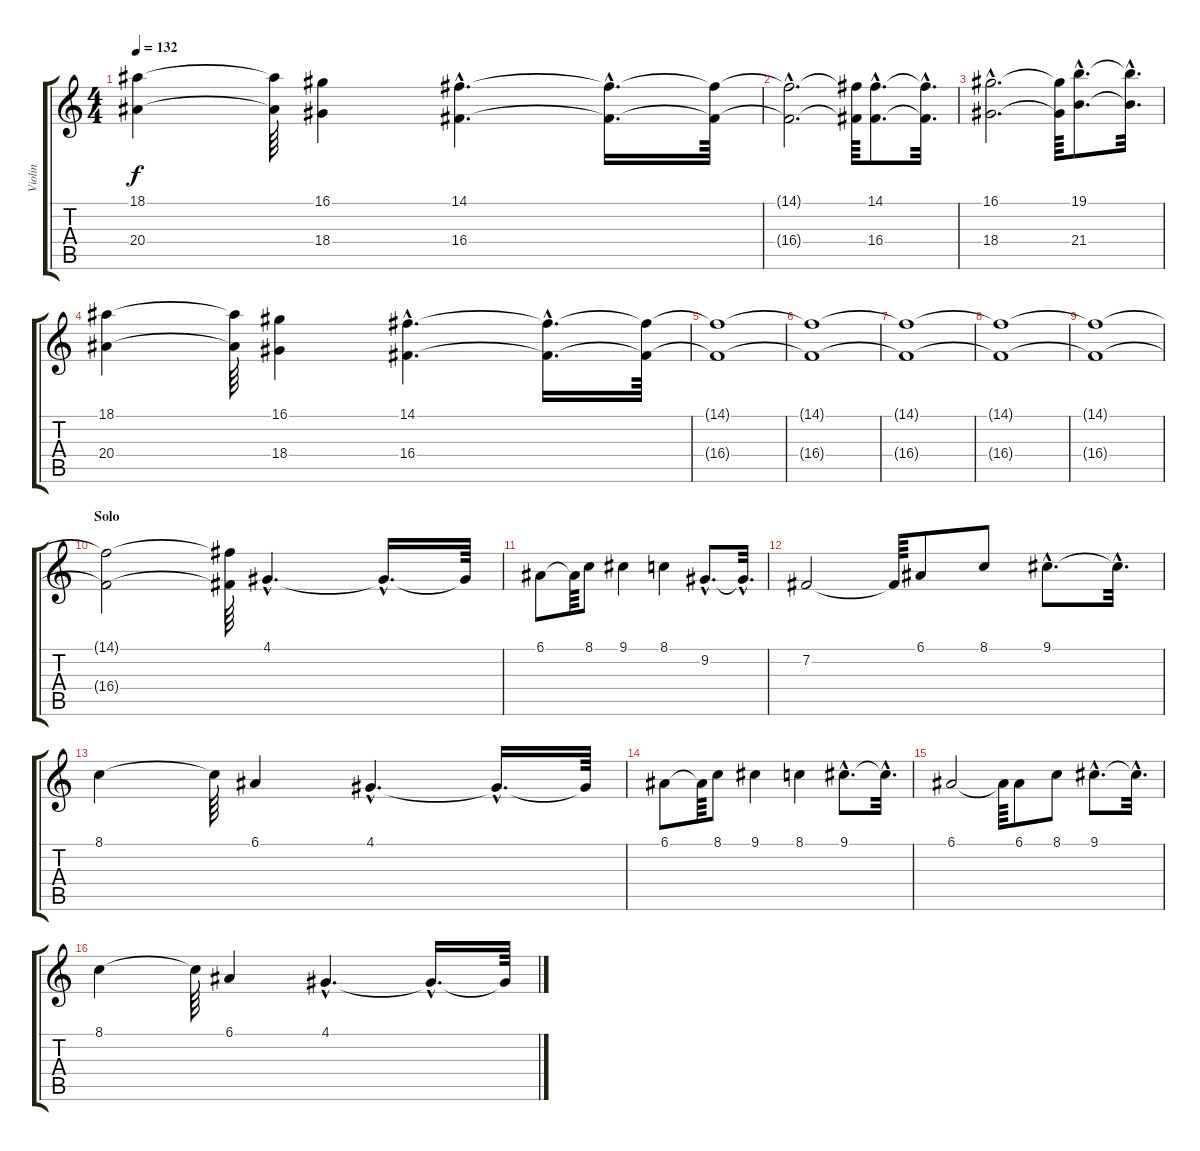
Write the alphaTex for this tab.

\track ("Violin" "Violin") {instrument violin}
\staff {score tabs}
\tuning (E4 B3 G3 D3 A2 E2) {hide}
\ts (4 4)
\tempo 132
\clef g2
\ks c
(18.1 20.4).4{dy f} (18.1{t} 20.4{t}).64 (16.1 18.4).4 (14.1{hac} 16.4{hac}).4{d} (14.1{hac t} 16.4{hac t}).16{d} (14.1{t} 16.4{t}).64 |
(14.1{hac t} 16.4{hac t}).2{d} (14.1{t} 16.4{t}).64 (14.1{hac} 16.4{hac}).8{d} (14.1{hac t} 16.4{hac t}).32{d} |
(16.1{hac} 18.4{hac}).2{d} (16.1{t} 18.4{t}).64 (19.1{hac} 21.4{hac}).8{d} (19.1{hac t} 21.4{hac t}).32{d} |
(18.1 20.4).4 (18.1{t} 20.4{t}).64 (16.1 18.4).4 (14.1{hac} 16.4{hac}).4{d} (14.1{hac t} 16.4{hac t}).16{d} (14.1{t} 16.4{t}).64 |
(14.1{t} 16.4{t}).1 |
(14.1{t} 16.4{t}).1 |
(14.1{t} 16.4{t}).1 |
(14.1{t} 16.4{t}).1 |
(14.1{t} 16.4{t}).1 |
\section ("" "Solo")
(14.1{t} 16.4{t}).2 (14.1{t} 16.4{t}).64 4.1{hac}.4{d} 4.1{hac t}.16{d} 4.1{t}.64 |
6.1.8 6.1{t}.64 8.1.8 9.1.4 8.1.4 9.2{hac}.8{d} 9.2{hac t}.32{d} |
7.2.2 7.2{t}.64 6.1.8 8.1.8 9.1{hac}.8{d} 9.1{hac t}.32{d} |
8.1.4 8.1{t}.64 6.1.4 4.1{hac}.4{d} 4.1{hac t}.16{d} 4.1{t}.64 |
6.1.8 6.1{t}.64 8.1.8 9.1.4 8.1.4 9.1{hac}.8{d} 9.1{hac t}.32{d} |
6.1.2 6.1{t}.64 6.1.8 8.1.8 9.1{hac}.8{d} 9.1{hac t}.32{d} |
8.1.4 8.1{t}.64 6.1.4 4.1{hac}.4{d} 4.1{hac t}.16{d} 4.1{t}.64
